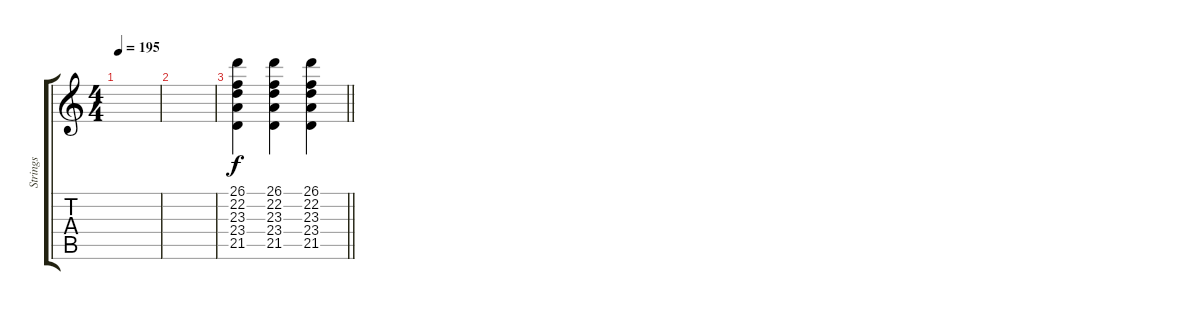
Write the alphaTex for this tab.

\track ("Strings" "Strings") {instrument stringensemble1}
\staff {score tabs}
\tuning (C4 G3 Eb3 Bb2 F2 C2) {hide}
\ts (4 4)
\tempo 195
\clef g2
\ks c
|
|
\barLineRight lightlight
(26.1 22.2 23.3 23.4 21.5).4 (26.1 22.2 23.3 23.4 21.5).4 (26.1 22.2 23.3 23.4 21.5).4
